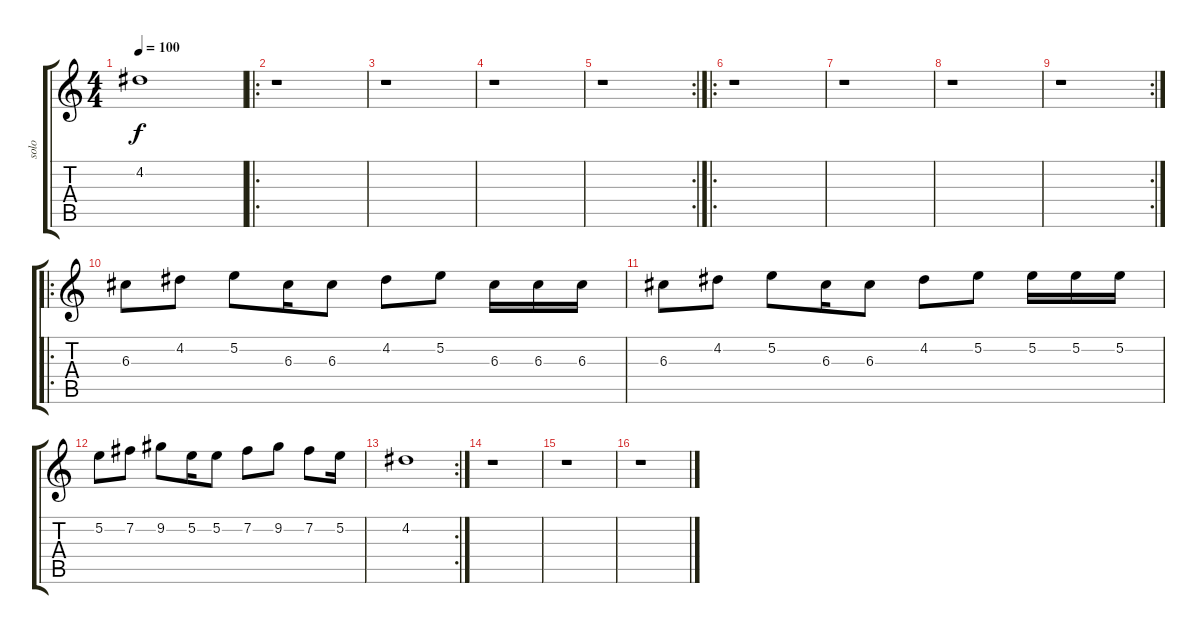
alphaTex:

\track ("solo" "solo") {instrument electricguitarclean}
\staff {score tabs}
\tuning (E4 B3 G3 D3 A2 E2) {hide}
\ts (4 4)
\tempo 100
\clef g2
\ks c
4.2.1{dy f} |
\ro
r.1 |
r.1 |
r.1 |
\rc 2
r.1 |
\ro
r.1 |
r.1 |
r.1 |
\rc 2
r.1 |
\ro
6.3.8 4.2.8 5.2.8 6.3.16 6.3.8 4.2.8 5.2.8 6.3.16 6.3.16 6.3.16 |
6.3.8 4.2.8 5.2.8 6.3.16 6.3.8 4.2.8 5.2.8 5.2.16 5.2.16 5.2.16 |
5.2.8 7.2.8 9.2.8 5.2.16 5.2.8 7.2.8 9.2.8 7.2.8 5.2.16 |
\rc 2
4.2.1 |
r.1 |
r.1 |
r.1
